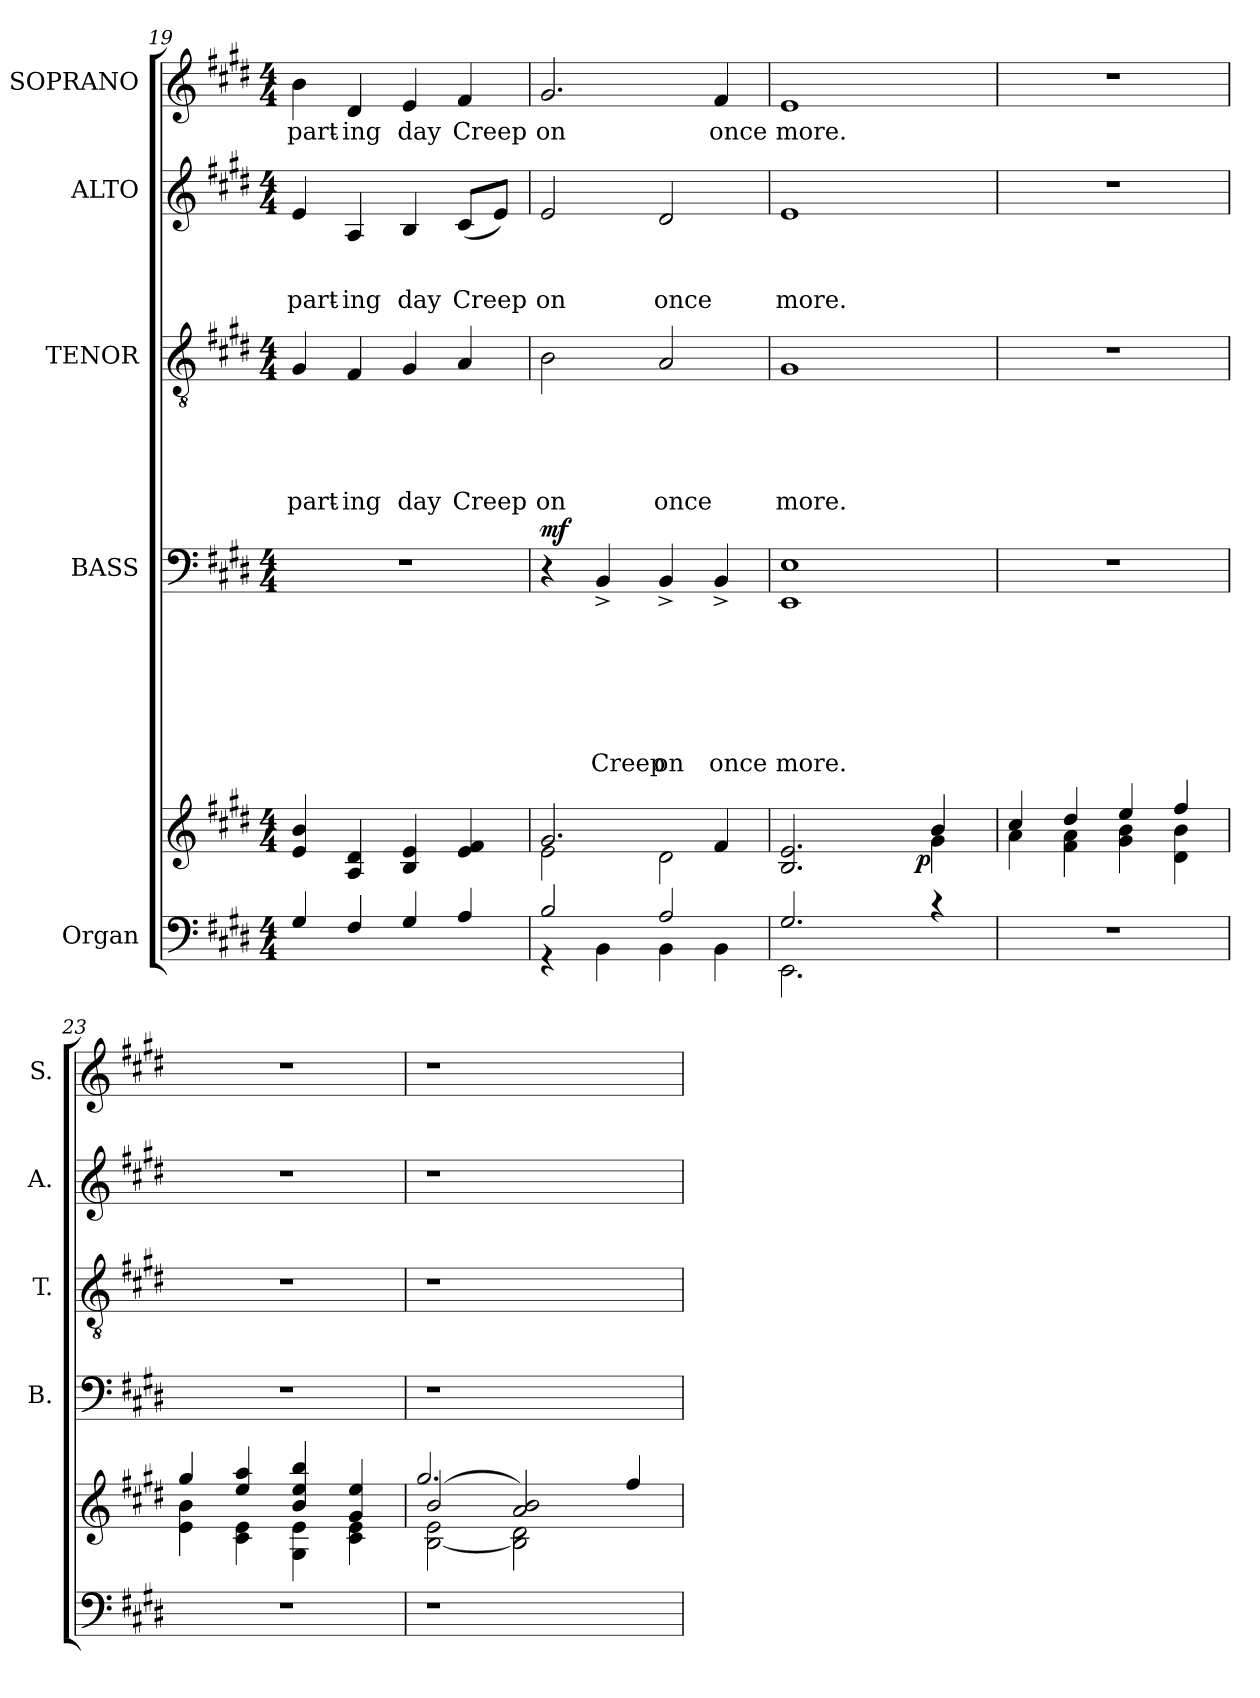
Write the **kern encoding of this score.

**kern	**kern	**dynam	**kern	**text	**text	**text	**text	**text	**text	**text	**dynam	**kern	**text	**text	**text	**text	**text	**kern	**text	**text	**text	**kern	**text
*part5	*part5	*part5	*part4	*part4	*part4	*part4	*part4	*part4	*part4	*part4	*part4	*part3	*part3	*part3	*part3	*part3	*part3	*part2	*part2	*part2	*part2	*part1	*part1
*staff6	*staff5	*staff5/6	*staff4	*staff4	*staff4	*staff4	*staff4	*staff4	*staff4	*staff4	*staff4	*staff3	*staff3	*staff3	*staff3	*staff3	*staff3	*staff2	*staff2	*staff2	*staff2	*staff1	*staff1
*I"Organ	*	*	*I"BASS	*	*	*	*	*	*	*	*	*I"TENOR	*	*	*	*	*	*I"ALTO	*	*	*	*I"SOPRANO	*
*	*	*	*I'B.	*	*	*	*	*	*	*	*	*I'T.	*	*	*	*	*	*I'A.	*	*	*	*I'S.	*
*clefF4	*clefG2	*	*clefF4	*	*	*	*	*	*	*	*	*clefGv2	*	*	*	*	*	*clefG2	*	*	*	*clefG2	*
*k[f#c#g#d#]	*k[f#c#g#d#]	*	*k[f#c#g#d#]	*	*	*	*	*	*	*	*	*k[f#c#g#d#]	*	*	*	*	*	*k[f#c#g#d#]	*	*	*	*k[f#c#g#d#]	*
*E:	*E:	*	*E:	*	*	*	*	*	*	*	*	*E:	*	*	*	*	*	*E:	*	*	*	*E:	*
*M4/4	*M4/4	*	*M4/4	*	*	*	*	*	*	*	*	*M4/4	*	*	*	*	*	*M4/4	*	*	*	*M4/4	*
=19	=19	=19	=19	=19	=19	=19	=19	=19	=19	=19	=19	=19	=19	=19	=19	=19	=19	=19	=19	=19	=19	=19	=19
!	!	!	!	!	!	!	!	!	!	!	!	!	!	!	!	!	!LO:LY:b	!	!	!	!LO:LY:b	!	!LO:LY:b
4G#/	4e/ 4b/	.	1r	.	.	.	.	.	.	.	.	4G#/	.	.	.	.	-part-	4e/	.	.	-part-	4b\	-part-
!	!	!	!	!	!	!	!	!	!	!	!	!	!	!	!	!	!LO:LY:b	!	!	!	!LO:LY:b	!	!LO:LY:b
4F#/	4A/ 4d#/	.	.	.	.	.	.	.	.	.	.	4F#/	.	.	.	.	-ing	4A/	.	.	-ing	4d#/	-ing
!	!	!	!	!	!	!	!	!	!	!	!	!	!	!	!	!	!LO:LY:b	!	!	!	!LO:LY:b	!	!LO:LY:b
4G#/	4B/ 4e/	.	.	.	.	.	.	.	.	.	.	4G#/	.	.	.	.	day	4B/	.	.	day	4e/	day
!	!	!	!	!	!	!	!	!	!	!	!	!	!	!	!	!	!LO:LY:b	!	!	!	!LO:LY:b	!	!LO:LY:b
4A/	4e/ 4f#/	.	.	.	.	.	.	.	.	.	.	4A/	.	.	.	.	Creep	(<8c#/L	.	.	Creep	4f#/	Creep
.	.	.	.	.	.	.	.	.	.	.	.	.	.	.	.	.	.	8e/J)	.	.	.	.	.
=20	=20	=20	=20	=20	=20	=20	=20	=20	=20	=20	=20	=20	=20	=20	=20	=20	=20	=20	=20	=20	=20	=20	=20
*^	*^	*	*	*	*	*	*	*	*	*	*	*	*	*	*	*	*	*	*	*	*	*	*
!	!	!	!	!	!	!	!	!	!	!	!	!	!LO:DY:a	!	!	!	!	!	!LO:LY:b	!	!	!	!LO:LY:b	!	!LO:LY:b
2B/	4rGG	2e\	2.g#/	.	4r	.	.	.	.	.	.	.	mf	2B\	.	.	.	.	on	2e/	.	.	on	2.g#/	on
!	!	!	!	!	!	!	!	!	!	!	!	!LO:LY:b	!	!	!	!	!	!	!	!	!	!	!	!	!
.	4BB\	.	.	.	4BB^</	.	.	.	.	.	.	Creep	.	.	.	.	.	.	.	.	.	.	.	.	.
!	!	!	!	!	!	!	!	!	!	!	!	!LO:LY:b	!	!	!	!	!	!	!LO:LY:b	!	!	!	!LO:LY:b	!	!
4BB\	2A/	2d#\	.	.	4BB^</	.	.	.	.	.	.	on	.	2A/	.	.	.	.	once	2d#/	.	.	once	.	.
!	!	!	!	!	!	!	!	!	!	!	!	!LO:LY:b	!	!	!	!	!	!	!	!	!	!	!	!	!LO:LY:b
4BB\	.	.	4f#/	.	4BB^</	.	.	.	.	.	.	once	.	.	.	.	.	.	.	.	.	.	.	4f#/	once
=21	=21	=21	=21	=21	=21	=21	=21	=21	=21	=21	=21	=21	=21	=21	=21	=21	=21	=21	=21	=21	=21	=21	=21	=21	=21
!	!	!	!	!	!	!	!	!	!	!	!	!LO:LY:b	!	!	!	!	!	!	!LO:LY:b	!	!	!	!LO:LY:b	!	!LO:LY:b
*	*	*	*^	*	*	*	*	*	*	*	*	*	*	*	*	*	*	*	*	*	*	*	*	*	*
2.G#/	2.EE\	2.B/ 2.e/	2.ryy	2ryy	.	1EE 1E	.	.	.	.	.	.	more.	.	1G#	.	.	.	.	more.	1e	.	.	more.	1e	more.
.	.	.	.	8..ryy	.	.	.	.	.	.	.	.	.	.	.	.	.	.	.	.	.	.	.	.	.	.
!	!	!	!	!	!LO:DY:b	!	!	!	!	!	!	!	!	!	!	!	!	!	!	!	!	!	!	!	!	!
.	.	.	.	4ryy	p	.	.	.	.	.	.	.	.	.	.	.	.	.	.	.	.	.	.	.	.	.
4rc	4ryy	4b/	4g#\	.	.	.	.	.	.	.	.	.	.	.	.	.	.	.	.	.	.	.	.	.	.	.
.	.	.	.	32ryy	.	.	.	.	.	.	.	.	.	.	.	.	.	.	.	.	.	.	.	.	.	.
*v	*v	*	*	*	*	*	*	*	*	*	*	*	*	*	*	*	*	*	*	*	*	*	*	*	*	*
*	*	*v	*v	*	*	*	*	*	*	*	*	*	*	*	*	*	*	*	*	*	*	*	*	*	*
!!LO:LB:g=z
=22	=22	=22	=22	=22	=22	=22	=22	=22	=22	=22	=22	=22	=22	=22	=22	=22	=22	=22	=22	=22	=22	=22	=22	=22
1r	4cc#/	4a\	.	1r	.	.	.	.	.	.	.	.	1r	.	.	.	.	.	1r	.	.	.	1r	.
.	4dd#/	4f#\ 4a\	.	.	.	.	.	.	.	.	.	.	.	.	.	.	.	.	.	.	.	.	.	.
.	4ee/	4g#\ 4b\	.	.	.	.	.	.	.	.	.	.	.	.	.	.	.	.	.	.	.	.	.	.
.	4ff#/	4d#\ 4b\	.	.	.	.	.	.	.	.	.	.	.	.	.	.	.	.	.	.	.	.	.	.
=23	=23	=23	=23	=23	=23	=23	=23	=23	=23	=23	=23	=23	=23	=23	=23	=23	=23	=23	=23	=23	=23	=23	=23	=23
1r	4gg#/	4e\ 4b\	.	1r	.	.	.	.	.	.	.	.	1r	.	.	.	.	.	1r	.	.	.	1r	.
.	4ee/ 4aa/	4c#\ 4e\	.	.	.	.	.	.	.	.	.	.	.	.	.	.	.	.	.	.	.	.	.	.
.	4b/ 4ee/ 4bb/	4G#\ 4e\	.	.	.	.	.	.	.	.	.	.	.	.	.	.	.	.	.	.	.	.	.	.
.	4g#/ 4ee/	4c#\ 4e\	.	.	.	.	.	.	.	.	.	.	.	.	.	.	.	.	.	.	.	.	.	.
=24	=24	=24	=24	=24	=24	=24	=24	=24	=24	=24	=24	=24	=24	=24	=24	=24	=24	=24	=24	=24	=24	=24	=24	=24
*	*	*^	*	*	*	*	*	*	*	*	*	*	*	*	*	*	*	*	*	*	*	*	*	*
!	!	!	!	!	!LO:N:vis=1	!	!	!	!	!	!	!	!	!LO:N:vis=1	!	!	!	!	!	!LO:N:vis=1	!	!	!	!LO:N:vis=1	!
1r	(2b/	[<2B\ 2e\	2.gg#/	.	1r	.	.	.	.	.	.	.	.	1r	.	.	.	.	.	1r	.	.	.	1r	.
.	2a/ 2b/)	2B\] 2d#\	.	.	.	.	.	.	.	.	.	.	.	.	.	.	.	.	.	.	.	.	.	.	.
.	.	.	2ryy	.	.	.	.	.	.	.	.	.	.	.	.	.	.	.	.	.	.	.	.	.	.
4ryy	4ff#/	4ryy	.	.	4ryy	.	.	.	.	.	.	.	.	4ryy	.	.	.	.	.	4ryy	.	.	.	4ryy	.
*	*v	*v	*v	*	*	*	*	*	*	*	*	*	*	*	*	*	*	*	*	*	*	*	*	*	*
=	=	=	=	=	=	=	=	=	=	=	=	=	=	=	=	=	=	=	=	=	=	=	=
*-	*-	*-	*-	*-	*-	*-	*-	*-	*-	*-	*-	*-	*-	*-	*-	*-	*-	*-	*-	*-	*-	*-	*-
